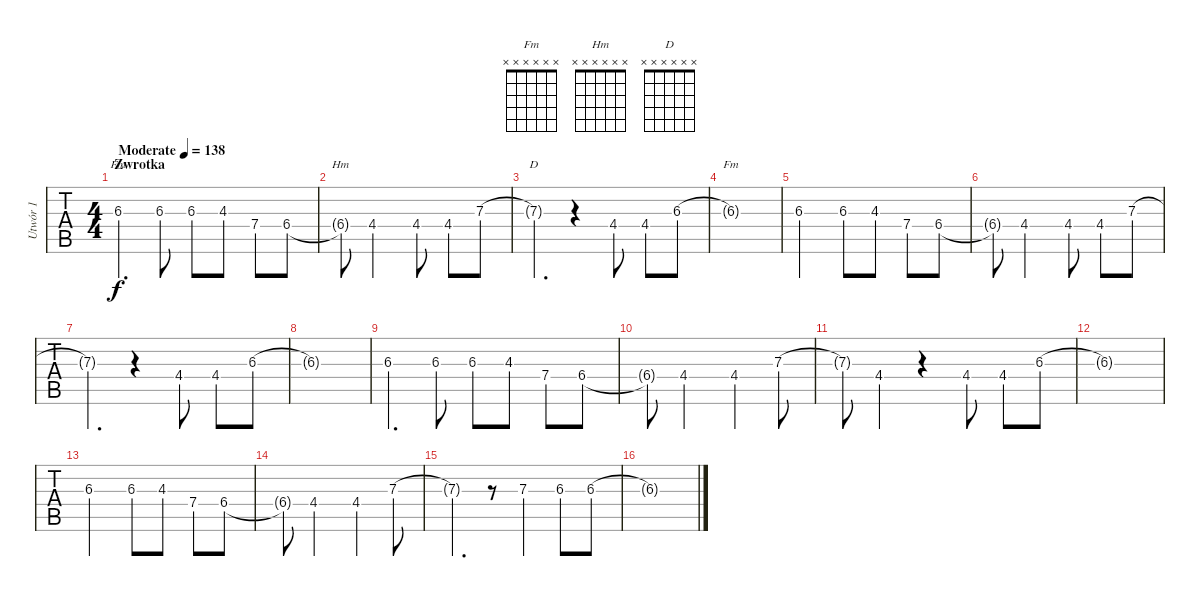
\track ("Utwór 1" "Utwór 1") {instrument acousticguitarsteel}
\staff {tabs}
\tuning (E4 B3 G3 D3 A2 E2) {hide}
\chord ("Fm" x x x 11 x x) {firstfret 11}
\chord ("Hm" x x x x x x)
\chord ("D" x x x x x x)
\chord ("Fm" x x x x x x)
\ts (4 4)
\section ("" "Zwrotka")
\tempo (138 "Moderate")
\clef g2
\ks c
6.3.4{d ch "Fm" dy f instrument acousticguitarsteel} 6.3.8 6.3.8 4.3.8 7.4.8 6.4.8 |
6.4{t}.8{ch "Hm"} 4.4.2 4.4.8 4.4.8 7.3.8 |
7.3{t}.4{d ch "D"} r.4 4.4.8 4.4.8 6.3.8 |
6.3{t}.1{ch "Fm"} |
6.3.2 6.3.8 4.3.8 7.4.8 6.4.8 |
6.4{t}.8 4.4.2 4.4.8 4.4.8 7.3.8 |
7.3{t}.4{d} r.4 4.4.8 4.4.8 6.3.8 |
6.3{t}.1 |
6.3.4{d} 6.3.8 6.3.8 4.3.8 7.4.8 6.4.8 |
6.4{t}.8 4.4.2 4.4.4 7.3.8 |
7.3{t}.8 4.4.4 r.4 4.4.8 4.4.8 6.3.8 |
6.3{t}.1 |
6.3.2 6.3.8 4.3.8 7.4.8 6.4.8 |
6.4{t}.8 4.4.2 4.4.4 7.3.8 |
7.3{t}.4{d} r.8 7.3.4 6.3.8 6.3.8 |
6.3{t}.1
